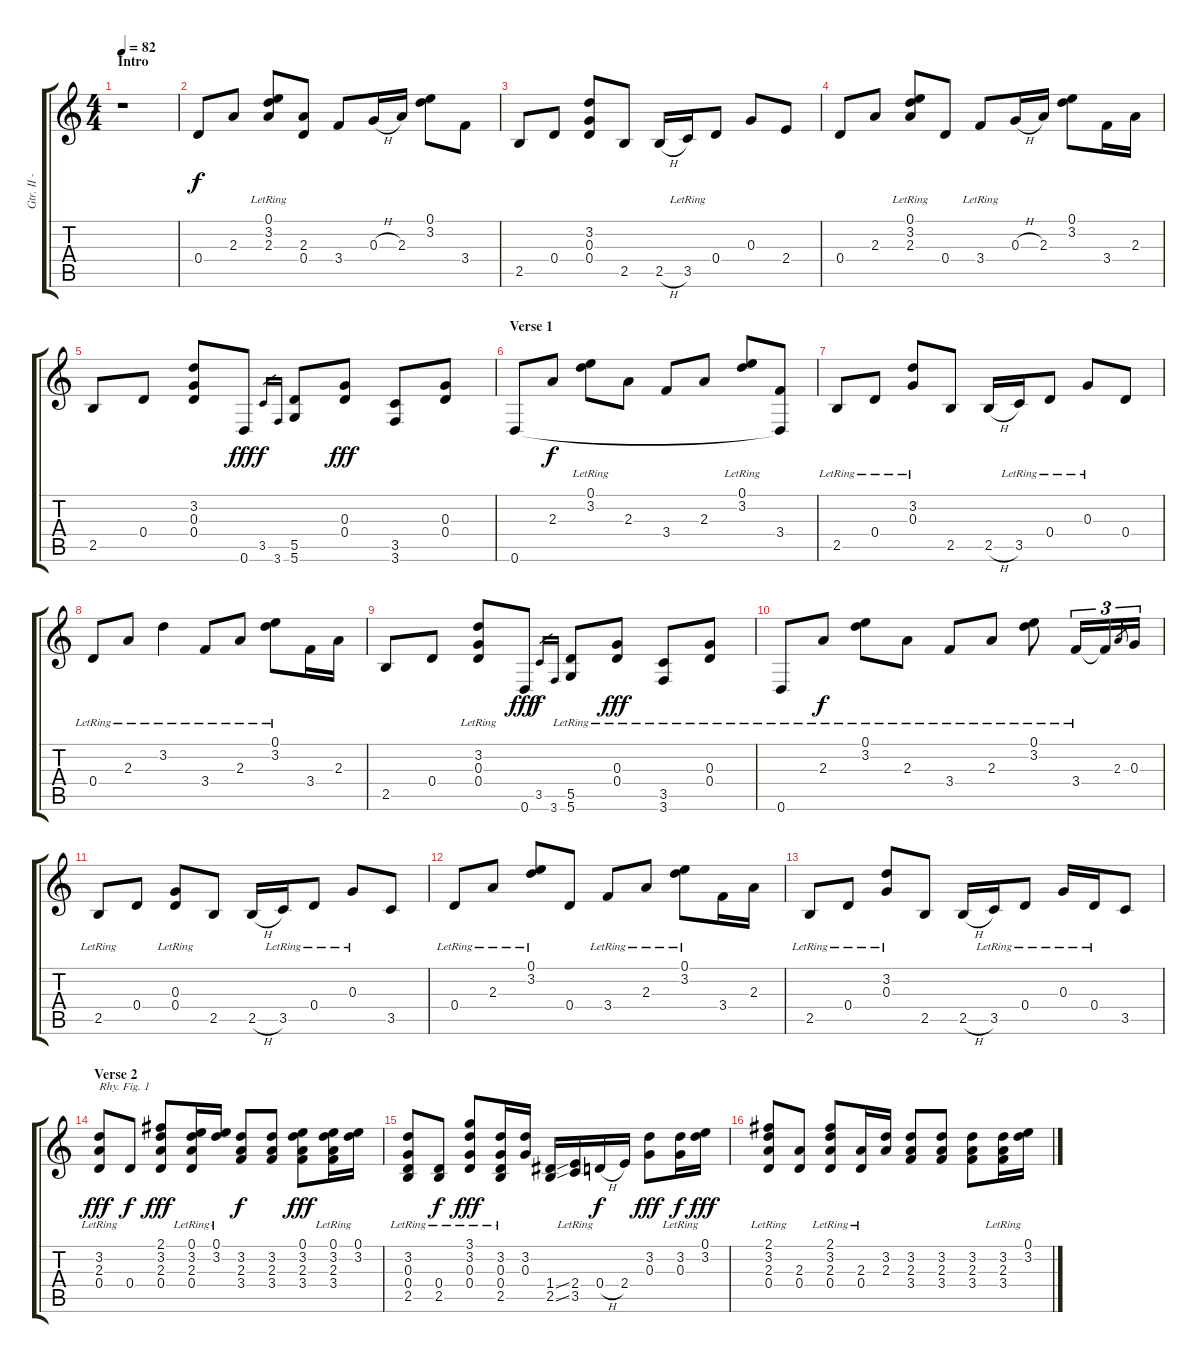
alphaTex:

\track ("Gtr. II - Acoustic" "Gtr. II - ") {instrument acousticguitarsteel}
\staff {score tabs}
\tuning (E4 B3 G3 D3 A2 D2) {hide}
\ts (4 4)
\section ("" "Intro")
\tempo 82
\clef g2
\ks c
r.1{dy f instrument acousticguitarsteel} |
0.4.8 2.3.8 (0.1{lr} 3.2{lr} 2.3).8 (2.3 0.4).8 3.4.8 0.3{h}.16 2.3.16 (0.1 3.2).8 3.4.8 |
2.5.8 0.4.8 (3.2 0.3 0.4).8 2.5.8 2.5{h}.16 3.5{lr}.16 0.4.8 0.3.8 2.4.8 |
0.4.8 2.3.8 (0.1{lr} 3.2{lr} 2.3).8 0.4.8 3.4{lr}.8 0.3{h}.16 2.3.16 (0.1 3.2).8 3.4.16 2.3.16 |
2.5.8 0.4.8 (3.2 0.3 0.4).8 0.6.8{dy fff} 3.5.16{gr dy f} 3.6.16{gr} (5.5 5.6).8 (0.3 0.4).8{dy fff} (3.5 3.6).8 (0.3 0.4).8 |
\section ("" "Verse 1")
0.6.8 2.3.8{dy f} (0.1{lr} 3.2{lr}).8 2.3.8 3.4.8 2.3.8 (0.1{lr} 3.2{lr}).8 (3.4 0.6{t}).8 |
2.5{lr}.8 0.4{lr}.8 (3.2{lr} 0.3{lr}).8 2.5.8 2.5{h}.16 3.5{lr}.16 0.4{lr}.8 0.3{lr}.8 0.4.8 |
0.4{lr}.8 2.3{lr}.8 3.2{lr}.4 3.4{lr}.8 2.3{lr}.8 (0.1{lr} 3.2{lr}).8 3.4.16 2.3.16 |
2.5.8 0.4.8 (3.2{lr} 0.3{lr} 0.4{lr}).8 0.6.8{dy fff} 3.5.16{gr dy f} 3.6.16{gr} (5.5{lr} 5.6{lr}).8 (0.3{lr} 0.4{lr}).8{dy fff} (3.5{lr} 3.6{lr}).8 (0.3{lr} 0.4{lr}).8 |
0.6{lr}.8 2.3{lr}.8{dy f} (0.1{lr} 3.2{lr}).8 2.3{lr}.8 3.4{lr}.8 2.3{lr}.8 (0.1{lr} 3.2{lr}).8 3.4{lr}.16{tu (3 2)} 3.4{t}.16{tu (3 2)} 2.3.8{gr} 0.3.16{tu (3 2)} |
2.5{lr}.8 0.4.8 (0.3{lr} 0.4{lr}).8 2.5.8 2.5{h}.16 3.5{lr}.16 0.4{lr}.8 0.3{lr}.8 3.5.8 |
0.4{lr}.8 2.3{lr}.8 (0.1{lr} 3.2{lr}).8 0.4.8 3.4{lr}.8 2.3{lr}.8 (0.1{lr} 3.2{lr}).8 3.4.16 2.3.16 |
2.5{lr}.8 0.4{lr}.8 (3.2{lr} 0.3{lr}).8 2.5.8 2.5{h}.16 3.5{lr}.16 0.4{lr}.8 0.3{lr}.16 0.4{lr}.16 3.5.8 |
\section ("" "Verse 2")
(3.2{lr} 2.3{lr} 0.4).8{txt "Rhy. Fig. 1" dy fff} 0.4.8{dy f} (2.1 3.2 2.3 0.4).8{dy fff} (0.1 3.2 2.3{lr} 0.4{lr}).16 (0.1{lr} 3.2).16 (3.2 2.3 3.4).8{dy f} (3.2 2.3 3.4).8 (0.1 3.2 2.3 3.4).8{dy fff} (0.1 3.2 2.3{lr} 3.4{lr}).16 (0.1 3.2).16 |
(3.2{lr} 0.3{lr} 0.4 2.5).8 (0.4 2.5{lr}).8{dy f} (3.1{lr} 3.2 0.3 0.4).8{dy fff} (3.2 0.3 0.4{lr} 2.5{lr}).16 (3.2 0.3).16 (1.4{ss} 2.5{ss}).16 (2.4 3.5{lr}).16 0.4{h}.16{dy f} 2.4.16 (3.2 0.3).8{dy fff} (3.2 0.3{lr}).16{dy f} (0.1 3.2).16{dy fff} |
(2.1{lr} 3.2{lr} 2.3 0.4).8 (2.3 0.4).8 (2.1{lr} 3.2{lr} 2.3 0.4).8 (2.3 0.4{lr}).16 (3.2 2.3).16 (3.2 2.3 3.4).8 (3.2 2.3 3.4).8 (3.2 2.3 3.4).8 (3.2 2.3{lr} 3.4{lr}).16 (0.1 3.2).16
